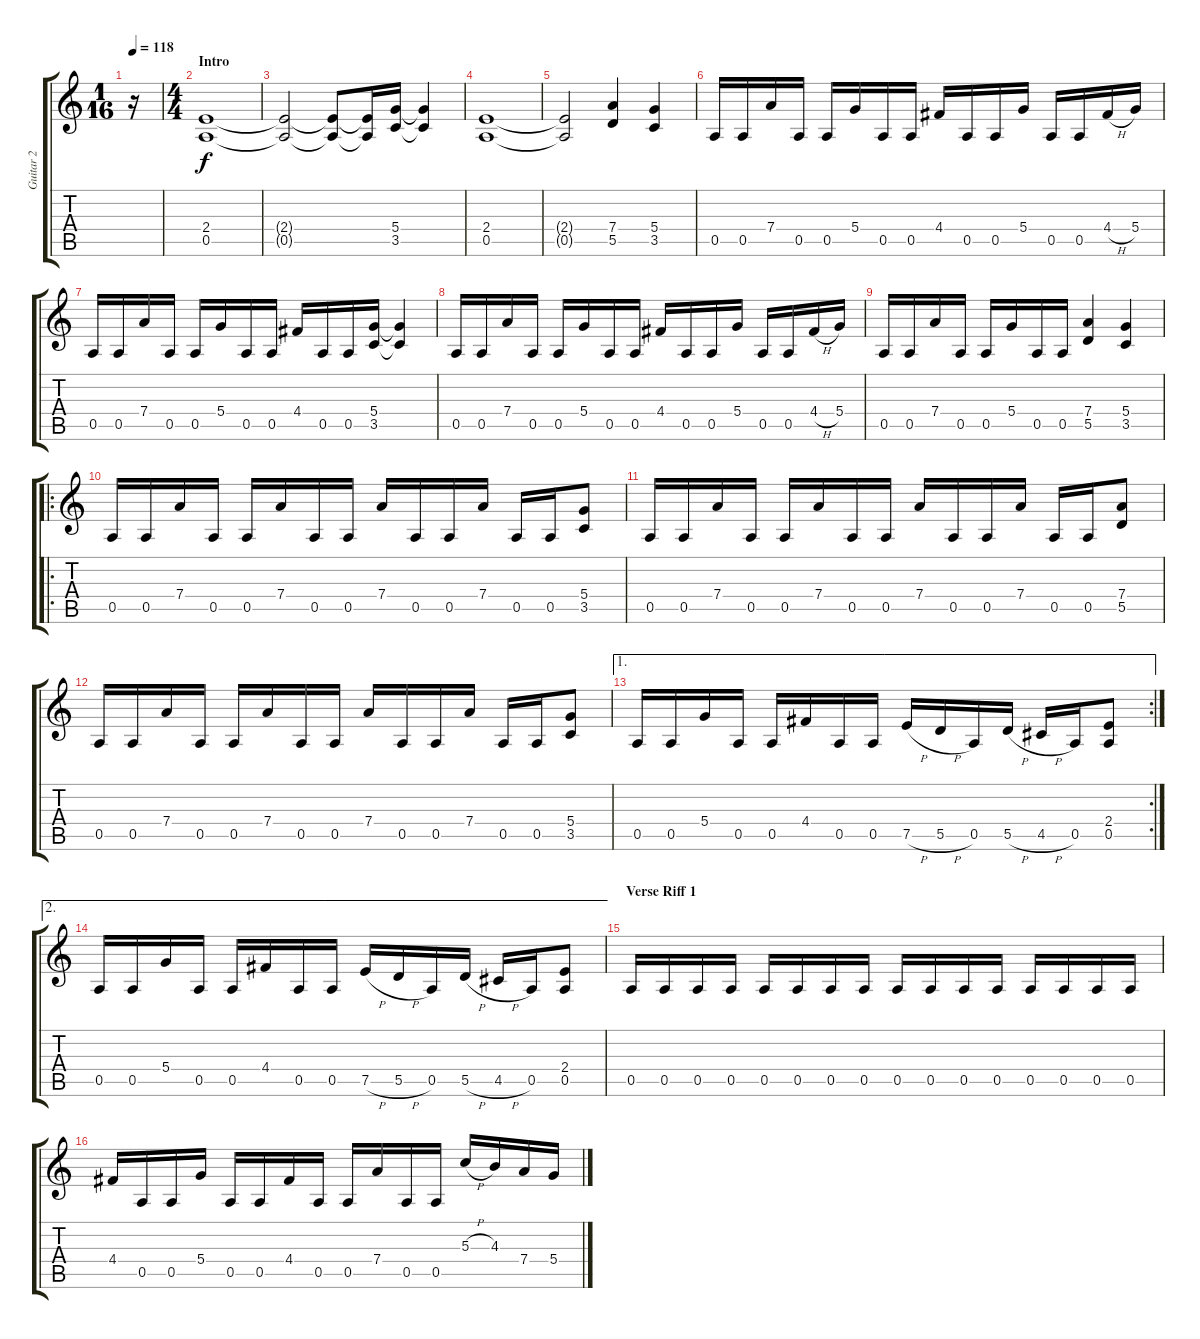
\track ("Guitar 2" "Guitar 2") {instrument overdrivenguitar}
\staff {score tabs}
\tuning (E4 B3 G3 D3 A2 E2) {hide}
\ts (1 16)
\tempo 118
\clef g2
\ks c
r.16{dy f instrument overdrivenguitar} |
\ts (4 4)
\section ("" "Intro")
(2.4 0.5).1 |
(2.4{t} 0.5{t}).2 (2.4{t} 0.5{t}).8 (2.4{t} 0.5{t}).16 (5.4 3.5).16 (5.4{t} 3.5{t}).4 |
(2.4 0.5).1 |
(2.4{t} 0.5{t}).2 (7.4 5.5).4 (5.4 3.5).4 |
0.5.16 0.5.16 7.4.16 0.5.16 0.5.16 5.4.16 0.5.16 0.5.16 4.4.16 0.5.16 0.5.16 5.4.16 0.5.16 0.5.16 4.4{h}.16 5.4.16 |
0.5.16 0.5.16 7.4.16 0.5.16 0.5.16 5.4.16 0.5.16 0.5.16 4.4.16 0.5.16 0.5.16 (5.4 3.5).16 (5.4{t} 3.5{t}).4 |
0.5.16 0.5.16 7.4.16 0.5.16 0.5.16 5.4.16 0.5.16 0.5.16 4.4.16 0.5.16 0.5.16 5.4.16 0.5.16 0.5.16 4.4{h}.16 5.4.16 |
0.5.16 0.5.16 7.4.16 0.5.16 0.5.16 5.4.16 0.5.16 0.5.16 (7.4 5.5).4 (5.4 3.5).4 |
\ro
0.5.16 0.5.16 7.4.16 0.5.16 0.5.16 7.4.16 0.5.16 0.5.16 7.4.16 0.5.16 0.5.16 7.4.16 0.5.16 0.5.16 (5.4 3.5).8 |
0.5.16 0.5.16 7.4.16 0.5.16 0.5.16 7.4.16 0.5.16 0.5.16 7.4.16 0.5.16 0.5.16 7.4.16 0.5.16 0.5.16 (7.4 5.5).8 |
0.5.16 0.5.16 7.4.16 0.5.16 0.5.16 7.4.16 0.5.16 0.5.16 7.4.16 0.5.16 0.5.16 7.4.16 0.5.16 0.5.16 (5.4 3.5).8 |
\ae 1
\rc 2
0.5.16 0.5.16 5.4.16 0.5.16 0.5.16 4.4.16 0.5.16 0.5.16 7.5{h}.16 5.5{h}.16 0.5.16 5.5{h}.16 4.5{h}.16 0.5.16 (2.4 0.5).8 |
\ae 2
0.5.16 0.5.16 5.4.16 0.5.16 0.5.16 4.4.16 0.5.16 0.5.16 7.5{h}.16 5.5{h}.16 0.5.16 5.5{h}.16 4.5{h}.16 0.5.16 (2.4 0.5).8 |
\section ("" "Verse Riff 1")
0.5.16 0.5.16 0.5.16 0.5.16 0.5.16 0.5.16 0.5.16 0.5.16 0.5.16 0.5.16 0.5.16 0.5.16 0.5.16 0.5.16 0.5.16 0.5.16 |
4.4.16 0.5.16 0.5.16 5.4.16 0.5.16 0.5.16 4.4.16 0.5.16 0.5.16 7.4.16 0.5.16 0.5.16 5.3{h}.16 4.3.16 7.4.16 5.4.16
